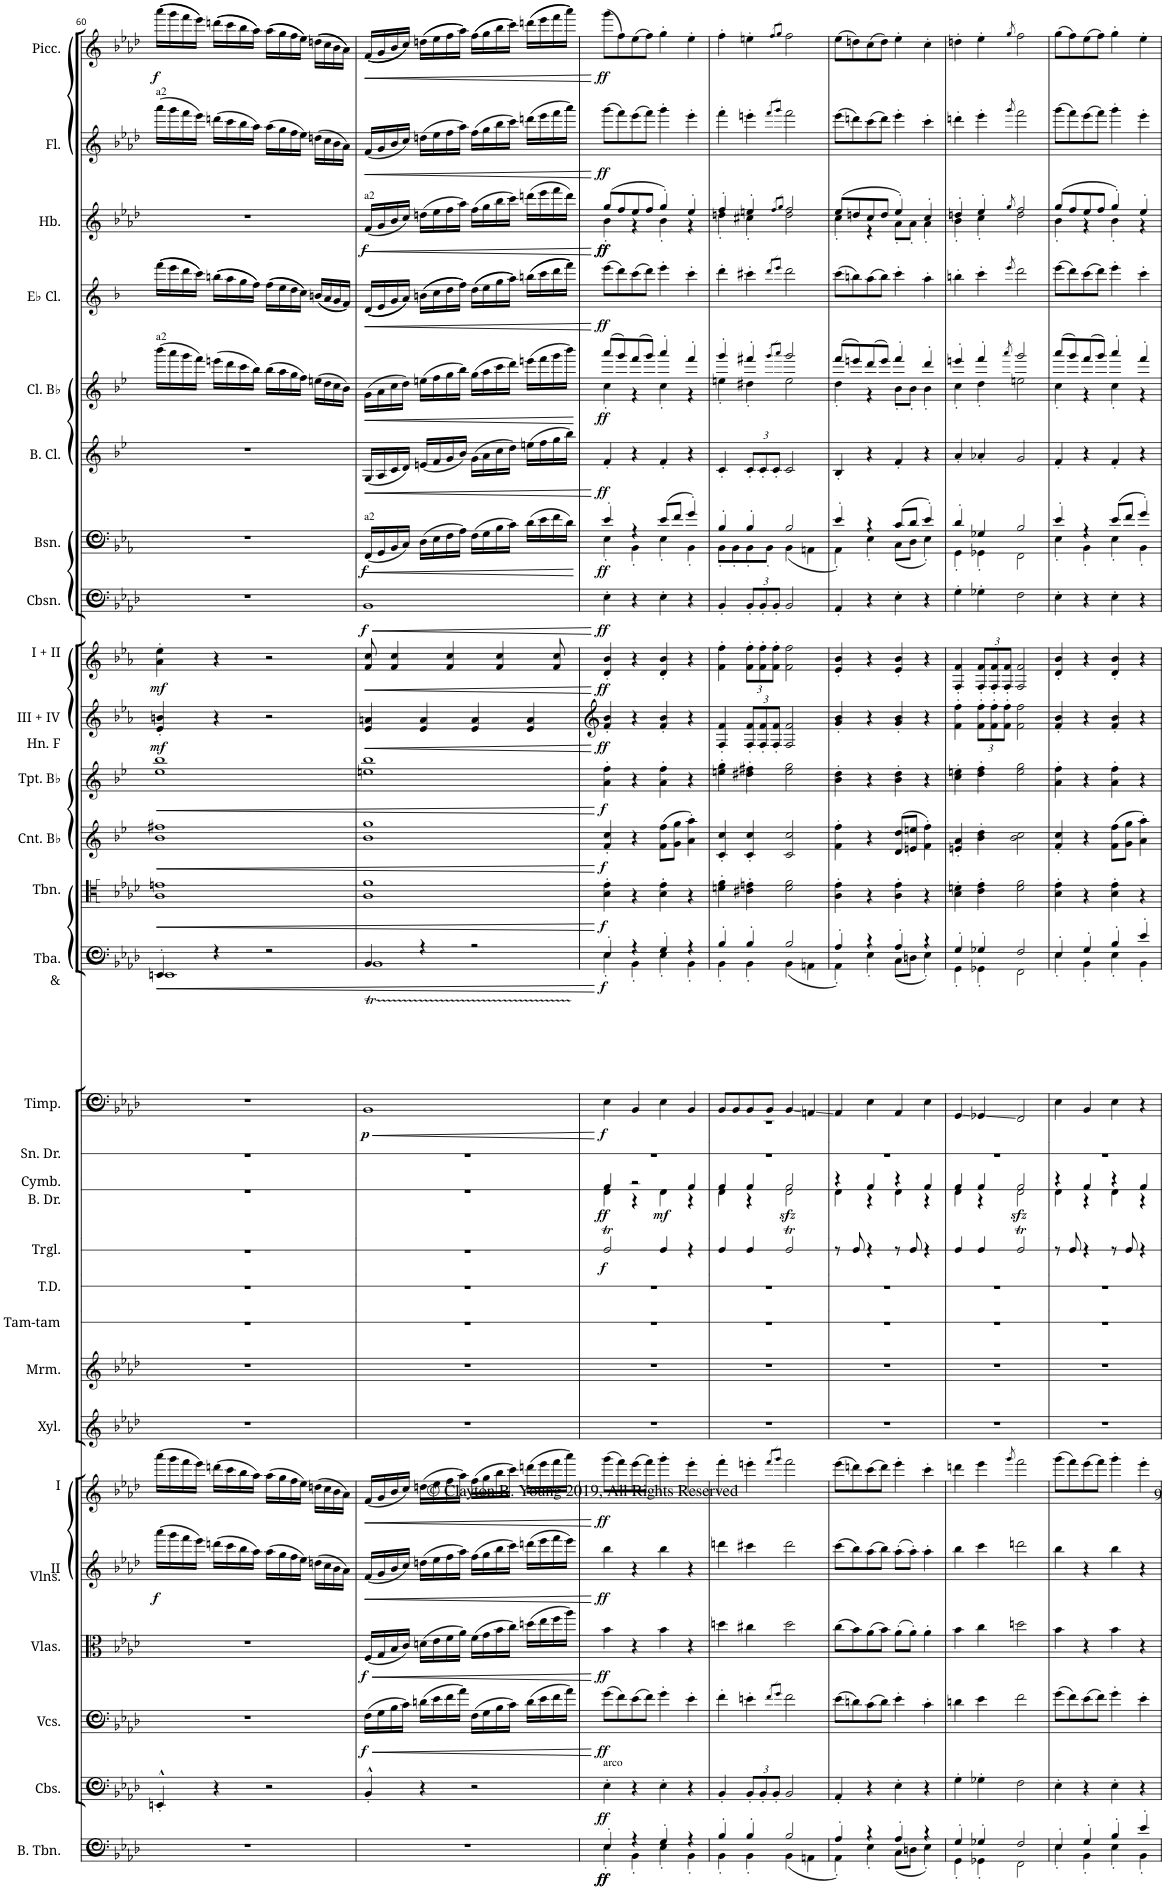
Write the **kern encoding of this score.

**kern	**dynam	**kern	**dynam	**kern	**dynam	**kern	**dynam	**kern	**dynam	**kern	**dynam	**kern	**kern	**kern	**kern	**kern	**dynam	**kern	**dynam	**kern	**kern	**dynam	**kern	**dynam	**kern	**dynam	**kern	**dynam	**kern	**dynam	**kern	**dynam	**kern	**dynam	**kern	**dynam	**kern	**dynam	**kern	**dynam	**kern	**dynam	**kern	**dynam	**kern	**dynam	**kern	**dynam	**kern	**dynam
*part28	*part28	*part27	*part27	*part26	*part26	*part25	*part25	*part24	*part24	*part23	*part23	*part22	*part21	*part20	*part19	*part18	*part18	*part17	*part17	*part16	*part15	*part15	*part14	*part14	*part13	*part13	*part12	*part12	*part11	*part11	*part10	*part10	*part9	*part9	*part8	*part8	*part7	*part7	*part6	*part6	*part5	*part5	*part4	*part4	*part3	*part3	*part2	*part2	*part1	*part1
*staff28	*staff28	*staff27	*staff27	*staff26	*staff26	*staff25	*staff25	*staff24	*staff24	*staff23	*staff23	*staff22	*staff21	*staff20	*staff19	*staff18	*staff18	*staff17	*staff17	*staff16	*staff15	*staff15	*staff14	*staff14	*staff13	*staff13	*staff12	*staff12	*staff11	*staff11	*staff10	*staff10	*staff9	*staff9	*staff8	*staff8	*staff7	*staff7	*staff6	*staff6	*staff5	*staff5	*staff4	*staff4	*staff3	*staff3	*staff2	*staff2	*staff1	*staff1
*I"Bass Trombone	*	*I"Contrabasses	*	*I"Violoncellos	*	*I"Violas	*	*I"II	*	*I"I     Violins	*	*I"Xylophone	*I"Marimba	*I"Tam-tam	*I"Tenor Drum	*I"Triangle	*	*I"Cymbals &amp; Bass Drum	*	*I"Snare Drum	*I"Timpani	*	*I"One Tuba	*	*I"3 Trombones     and	*	*I"Cornets in Bb	*	*I"Trumpets in Bb	*	*I"III + IV	*	*I"I + II     Cors en Fa	*	*I"Contrabassoon	*	*I"Bassoons	*	*I"Bass Clarinet	*	*I"Clarinets in Bb	*	*I"Eb Clarinet	*	*I"Hautbois	*	*I"Flûtes	*	*I"Piccolo	*
*I'B. Tbn.	*	*I'Cbs.	*	*I'Vcs.	*	*I'Vlas.	*	*I'II	*	*I'I     Vlns.	*	*I'Xyl.	*I'Mrm.	*I'Tam-tam	*I'T.D.	*I'Trgl.	*	*I'Cymb. B. Dr.	*	*I'Sn. Dr.	*I'Timp.	*	*I'Tba.	*	*	*	*I'Cnt. Bb	*	*I'Tpt. Bb	*	*I'III + IV	*	*	*	*I'Cbsn.	*	*I'Bsn.	*	*I'B. Cl.	*	*I'Cl. Bb	*	*I'Eb Cl.	*	*I'Hb.	*	*I'Fl.	*	*I'Picc.	*
!!LO:PB:g=z
*clefF4	*	*clefF4	*	*clefF4	*	*clefC3	*	*clefG2	*	*clefG2	*	*clefG2	*clefF4	*clefX	*clefX	*clefX	*	*clefX	*	*clefX	*clefF4	*	*clefF4	*	*clefC4	*	*clefG2	*	*clefG2	*	*clefF4	*	*clefG2	*	*clefF4	*	*clefF4	*	*clefG2	*	*clefG2	*	*clefG2	*	*clefG2	*	*clefG2	*	*clefG2	*
*Trd1c2	*	*Trd7c12	*	*	*	*	*	*	*	*Trd1c2	*	*Trd-7c-12	*	*	*	*	*	*	*	*	*	*	*	*	*	*	*Trd1c2	*	*Trd1c2	*	*Trd4c7	*	*Trd4c7	*	*Trd7c12	*	*	*	*Trd8c14	*	*Trd1c2	*	*Trd-2c-3	*	*	*	*	*	*Trd-7c-12	*
*k[b-e-a-d-]	*	*k[b-e-a-d-]	*	*k[b-e-a-d-]	*	*k[b-e-a-d-]	*	*k[b-e-a-d-]	*	*k[b-e-a-d-]	*	*k[b-e-a-d-]	*k[b-e-a-d-]	*k[]	*k[]	*k[]	*	*k[]	*	*k[]	*k[b-e-a-d-]	*	*k[b-e-a-d-]	*	*k[b-e-a-d-]	*	*k[b-e-]	*	*k[b-e-]	*	*k[b-e-a-]	*	*k[b-e-a-]	*	*k[b-e-a-d-]	*	*k[b-e-a-]	*	*k[b-e-]	*	*k[b-e-]	*	*k[b-]	*	*k[b-e-a-d-]	*	*k[b-e-a-d-]	*	*k[b-e-a-d-]	*
*M4/4	*	*M4/4	*	*M4/4	*	*M4/4	*	*M4/4	*	*M4/4	*	*M4/4	*M4/4	*M4/4	*M4/4	*M4/4	*	*M4/4	*	*M4/4	*M4/4	*	*M4/4	*	*M4/4	*	*M4/4	*	*M4/4	*	*M4/4	*	*M4/4	*	*M4/4	*	*M4/4	*	*M4/4	*	*M4/4	*	*M4/4	*	*M4/4	*	*M4/4	*	*M4/4	*
=60	=60	=60	=60	=60	=60	=60	=60	=60	=60	=60	=60	=60	=60	=60	=60	=60	=60	=60	=60	=60	=60	=60	=60	=60	=60	=60	=60	=60	=60	=60	=60	=60	=60	=60	=60	=60	=60	=60	=60	=60	=60	=60	=60	=60	=60	=60	=60	=60	=60	=60
*	*	*	*	*	*	*	*	*	*	*	*	*	*	*	*	*	*	*	*	*	*^	*	*	*	*	*	*	*	*	*	*	*	*	*	*	*	*	*	*	*	*	*	*	*	*	*	*	*	*	*
!	!	!	!	!	!	!	!	!	!	!	!	!	!	!	!	!	!	!	!	!	!	!	!	!	!	!	!	!	!	!	!	!	!	!	!	!	!	!	!	!	!	!	!	!	!	!	!	!LO:TX:a:t=a2	!	!	!
!	!	!	!	!	!	!	!	!	!	!	!	!	!	!	!	!	!	!	!	!	!	!	!	!	!	!	!	!	!	!	!	!	!	!	!	!	!	!	!	!	!	!LO:TX:a:t=a2	!	!	!	!	!	!	!	!	!
!	!	!	!	!	!	!	!	!	!LO:DY:b	!	!	!	!	!	!	!	!	!	!	!	!	!	!	!	!LO:HP:b	!	!LO:HP:b	!	!LO:HP:b	!	!LO:HP:b	!	!LO:DY:b	!	!LO:DY:b	!	!	!	!	!	!	!	!	!	!	!	!	!	!	!	!LO:DY:b
*	*	*	*	*	*	*	*	*	*	*	*	*	*	*	*	*	*	*	*	*	*	*	*	*^	*	*	*	*	*	*	*	*	*	*	*	*	*	*	*	*	*	*^	*	*	*	*	*	*^	*	*	*
1r	.	4EEn'^^/	.	1r	.	1r	.	(16aaa-\LL	f	(16aaa-\LL	.	1r	1r	1r	1r	1r	.	1r	.	1r	1r	2.ryy	.	4EEn'/	1EE	<	1A- 1en	<	1b- 1ff#X	<	1ee- 1bb-	<	4e-/' 4bn/'	mf	4a-\' 4ee-\'	mf	1r	.	1r	.	1r	.	(16bbb-\LL	(16bbb-LL	.	((16fff\LL	.	1r	.	(16aaa-\LL	(16aaa-LL	.	((16aaa-\LL	f
.	.	.	.	.	.	.	.	16ggg\	.	16ggg\	.	.	.	.	.	.	.	.	.	.	.	.	.	.	.	.	.	.	.	.	.	.	.	.	.	.	.	.	.	.	.	.	16aaa\	16aaa	.	16eee\	.	.	.	16ggg\	16ggg	.	16ggg\	.
.	.	.	.	.	.	.	.	16fff\	.	16fff\	.	.	.	.	.	.	.	.	.	.	.	.	.	.	.	.	.	.	.	.	.	.	.	.	.	.	.	.	.	.	.	.	16ggg\	16ggg	.	16ddd\	.	.	.	16fff\	16fff	.	16fff\	.
.	.	.	.	.	.	.	.	16eee-\JJ)	.	16eee-\JJ)	.	.	.	.	.	.	.	.	.	.	.	.	.	.	.	.	.	.	.	.	.	.	.	.	.	.	.	.	.	.	.	.	16fff\JJ)	16fffJJ)	.	16ccc\JJ))	.	.	.	16eee-\JJ)	16eee-JJ)	.	16eee-\JJ))	.
.	.	4r	.	.	.	.	.	(16dddn\LL	.	(16dddn\LL	.	.	.	.	.	.	.	.	.	.	.	.	.	4r	.	.	.	.	.	.	.	.	4r	.	4r	.	.	.	.	.	.	.	(16eeen\LL	(16eeeLL	.	((16bbn\LL	.	.	.	(16dddn\LL	(16dddLL	.	((16dddn\LL	.
.	.	.	.	.	.	.	.	16ccc\	.	16ccc\	.	.	.	.	.	.	.	.	.	.	.	.	.	.	.	.	.	.	.	.	.	.	.	.	.	.	.	.	.	.	.	.	16ddd\	16ddd	.	16aa\	.	.	.	16ccc\	16ccc	.	16ccc\	.
.	.	.	.	.	.	.	.	16bb-\	.	16bb-\	.	.	.	.	.	.	.	.	.	.	.	.	.	.	.	.	.	.	.	.	.	.	.	.	.	.	.	.	.	.	.	.	16ccc\	16ccc	.	16gg\	.	.	.	16bb-\	16bb-	.	16bb-\	.
.	.	.	.	.	.	.	.	16aa-\JJ)	.	16aa-\JJ)	.	.	.	.	.	.	.	.	.	.	.	.	.	.	.	.	.	.	.	.	.	.	.	.	.	.	.	.	.	.	.	.	16bb-\JJ)	16bb-JJ)	.	16ff\JJ))	.	.	.	16aa-\JJ)	16aa-JJ)	.	16aa-\JJ))	.
.	.	2r	.	.	.	.	.	(16aa-\LL	.	(16aa-\LL	.	.	.	.	.	.	.	.	.	.	.	.	.	2r	.	.	.	.	.	.	.	.	2r	.	2r	.	.	.	.	.	.	.	(16bb-\LL	(16bb-LL	.	((16ff\LL	.	.	.	(16aa-\LL	(16aa-LL	.	((16aa-\LL	.
.	.	.	.	.	.	.	.	16gg\	.	16gg\	.	.	.	.	.	.	.	.	.	.	.	.	.	.	.	.	.	.	.	.	.	.	.	.	.	.	.	.	.	.	.	.	16aa\	16aa	.	16ee\	.	.	.	16gg\	16gg	.	16gg\	.
.	.	.	.	.	.	.	.	16ff\	.	16ff\	.	.	.	.	.	.	.	.	.	.	.	.	.	.	.	.	.	.	.	.	.	.	.	.	.	.	.	.	.	.	.	.	16gg\	16gg	.	16dd\	.	.	.	16ff\	16ff	.	16ff\	.
.	.	.	.	.	.	.	.	16ee-\JJ)	.	16ee-\JJ)	.	.	.	.	.	.	.	.	.	.	.	.	.	.	.	.	.	.	.	.	.	.	.	.	.	.	.	.	.	.	.	.	16ff\JJ)	16ffJJ)	.	16cc\JJ))	.	.	.	16ee-\JJ)	16ee-JJ)	.	16ee-\JJ))	.
.	.	.	.	.	.	.	.	(16ddn\LL	.	(16ddn\LL	.	.	.	.	.	.	.	.	.	.	.	[4bbbb-	.	.	.	.	.	.	.	.	.	.	.	.	.	.	.	.	.	.	.	.	(16een\LL	(16eeLL	.	((16bn/LL	.	.	.	(16ddn\LL	(16ddLL	.	((16ddn\LL	.
.	.	.	.	.	.	.	.	16cc\	.	16cc\	.	.	.	.	.	.	.	.	.	.	.	.	.	.	.	.	.	.	.	.	.	.	.	.	.	.	.	.	.	.	.	.	16dd\	16dd	.	16a/	.	.	.	16cc\	16cc	.	16cc\	.
.	.	.	.	.	.	.	.	16b-\	.	16b-\	.	.	.	.	.	.	.	.	.	.	.	.	.	.	.	.	.	.	.	.	.	.	.	.	.	.	.	.	.	.	.	.	16cc\	16cc	.	16g/	.	.	.	16b-\	16b-	.	16b-\	.
.	.	.	.	.	.	.	.	16a-\JJ)	.	16a-\JJ)	.	.	.	.	.	.	.	.	.	.	.	.	.	.	.	.	.	.	.	.	.	.	.	.	.	.	.	.	.	.	.	.	16b-\JJ)	16b-JJ)	.	16f/JJ))	.	.	.	16a-\JJ)	16a-JJ)	.	16a-\JJ))	.
=61	=61	=61	=61	=61	=61	=61	=61	=61	=61	=61	=61	=61	=61	=61	=61	=61	=61	=61	=61	=61	=61	=61	=61	=61	=61	=61	=61	=61	=61	=61	=61	=61	=61	=61	=61	=61	=61	=61	=61	=61	=61	=61	=61	=61	=61	=61	=61	=61	=61	=61	=61	=61	=61	=61
!	!	!	!	!	!	!	!	!	!	!	!	!	!	!	!	!	!	!	!	!	!	!	!	!	!	!	!	!	!	!	!	!	!	!	!	!	!	!	!	!	!	!	!	!	!	!	!	!LO:TX:a:t=a2	!	!	!	!	!	!
!	!	!	!	!	!	!	!	!	!	!	!	!	!	!	!	!	!	!	!	!	!	!	!	!	!	!	!	!	!	!	!	!	!	!	!	!	!	!	!LO:TX:a:t=a2	!	!	!	!	!	!	!	!	!	!	!	!	!	!	!
!	!	!	!	!	!LO:HP:b	!	!LO:HP:b	!	!LO:HP:b	!	!LO:HP:b	!	!	!	!	!	!	!	!	!	!	!	!LO:HP:b	!	!	!	!	!	!	!	!	!	!	!LO:HP:b	!	!LO:HP:b	!	!LO:HP:b	!	!LO:HP:b	!	!LO:HP:b	!	!	!LO:HP:b	!	!LO:HP:b	!	!LO:HP:b	!	!	!LO:HP:b	!	!LO:HP:b
*	*	*	*	*	*	*	*	*	*	*	*	*	*	*	*	*	*	*	*	*	*	*	*	*	*	*	*	*	*	*	*	*	*	*	*	*	*	*	*^	*	*	*	*	*	*	*	*	*^	*	*	*	*	*	*
!	!	!	!	!	!LO:DY:n=1:b	!	!LO:DY:n=1:b	!	!	!	!	!	!	!	!	!	!	!	!	!	!	!	!LO:DY:n=1:b	!	!	!	!	!	!	!	!	!	!	!	!	!	!	!LO:DY:n=1:b	!	!	!LO:DY:n=1:b	!	!	!	!	!	!	!	!	!	!LO:DY:n=1:b	!	!	!	!	!
1r	.	4BB-'^^/	.	(16F\LL	< f	(16F/LL	< f	(16f/LL	<	(16f/LL	<	1r	1r	1r	1r	1r	.	1r	.	1r	1BB-T	1bbbb-_	< p	4BB-/	1BB-	.	1A- 1f	.	1b- 1gg	.	1een 1bb-	.	4e-/ 4an/	<	8f/ 8cc/	<	1BB-	< f	(16FF/LL	(16FFLL	< f	(16G/LL	<	(16g\LL	(16gLL	<	((16d/LL	<	(16f/LL	(16fLL	< f	(16f/LL	(16fLL	<	((16f/LL	<
.	.	.	.	16G\	.	16G/	.	16g/	.	16g/	.	.	.	.	.	.	.	.	.	.	.	.	.	.	.	.	.	.	.	.	.	.	.	.	.	.	.	.	16GG/	16GG	.	16A/	.	16a\	16a	.	16e/	.	16g/	16g	.	16g/	16g	.	16g/	.
.	.	.	.	16B-\	.	16B-/	.	16b-/	.	16b-/	.	.	.	.	.	.	.	.	.	.	.	.	.	.	.	.	.	.	.	.	.	.	.	.	4f/ 4cc/	.	.	.	16BB-/	16BB-	.	16c/	.	16cc\	16cc	.	16g/	.	16b-/	16b-	.	16b-/	16b-	.	16b-/	.
.	.	.	.	16c\JJ)	.	16c/JJ)	.	16cc/JJ)	.	16cc/JJ)	.	.	.	.	.	.	.	.	.	.	.	.	.	.	.	.	.	.	.	.	.	.	.	.	.	.	.	.	16C/JJ)	16CJJ)	.	16d/JJ)	.	16dd\JJ)	16ddJJ)	.	16a/JJ))	.	16cc/JJ)	16ccJJ)	.	16cc/JJ)	16ccJJ)	.	16cc/JJ))	.
.	.	4r	.	(16dn\LL	.	(16dn\LL	.	(16ddn\LL	.	(16ddn\LL	.	.	.	.	.	.	.	.	.	.	.	.	.	4r	.	.	.	.	.	.	.	.	4e-/ 4a/	.	.	.	.	.	(16D\LL	(16DLL	.	(16en/LL	.	(16een\LL	(16eeLL	.	((16bn\LL	.	(16ddn\LL	(16ddLL	.	(16ddn\LL	(16ddLL	.	((16ddn\LL	.
.	.	.	.	16e-\	.	16e-\	.	16ee-\	.	16ee-\	.	.	.	.	.	.	.	.	.	.	.	.	.	.	.	.	.	.	.	.	.	.	.	.	.	.	.	.	16E-\	16E-	.	16f/	.	16ff\	16ff	.	16cc\	.	16ee-\	16ee-	.	16ee-\	16ee-	.	16ee-\	.
.	.	.	.	16f\	.	16f\	.	16ff\	.	16ff\	.	.	.	.	.	.	.	.	.	.	.	.	.	.	.	.	.	.	.	.	.	.	.	.	4f/ 4cc/	.	.	.	16F\	16F	.	16g/	.	16gg\	16gg	.	16dd\	.	16ff\	16ff	.	16ff\	16ff	.	16ff\	.
.	.	.	.	16a-\JJ)	.	16a-\JJ)	.	16aa-\JJ)	.	16aa-\JJ)	.	.	.	.	.	.	.	.	.	.	.	.	.	.	.	.	.	.	.	.	.	.	.	.	.	.	.	.	16A-\JJ)	16A-JJ)	.	16b-/JJ)	.	16bb-\JJ)	16bb-JJ)	.	16ff\JJ))	.	16aa-\JJ)	16aa-JJ)	.	16aa-\JJ)	16aa-JJ)	.	16aa-\JJ))	.
.	.	2r	.	(16F\LL	.	(16f\LL	.	(16ff\LL	.	(16ff\LL	.	.	.	.	.	.	.	.	.	.	.	.	.	2r	.	.	.	.	.	.	.	.	4e-/ 4a/	.	.	.	.	.	(16F\LL	(16FLL	.	(16g\LL	.	(16gg\LL	(16ggLL	.	((16dd\LL	.	(16ff\LL	(16ffLL	.	(16ff\LL	(16ffLL	.	((16ff\LL	.
.	.	.	.	16G\	.	16g\	.	16gg\	.	16gg\	.	.	.	.	.	.	.	.	.	.	.	.	.	.	.	.	.	.	.	.	.	.	.	.	.	.	.	.	16G\	16G	.	16a\	.	16aa\	16aa	.	16ee\	.	16gg\	16gg	.	16gg\	16gg	.	16gg\	.
.	.	.	.	16B-\	.	16b-\	.	16bb-\	.	16bb-\	.	.	.	.	.	.	.	.	.	.	.	.	.	.	.	.	.	.	.	.	.	.	.	.	4f/ 4cc/	.	.	.	16B-\	16B-	.	16cc\	.	16ccc\	16ccc	.	16gg\	.	16bb-\	16bb-	.	16bb-\	16bb-	.	16bb-\	.
.	.	.	.	16c\JJ)	.	16cc\JJ)	.	16ccc\JJ)	.	16ccc\JJ)	.	.	.	.	.	.	.	.	.	.	.	.	.	.	.	.	.	.	.	.	.	.	.	.	.	.	.	.	16c\JJ)	16cJJ)	.	16dd\JJ)	.	16ddd\JJ)	16dddJJ)	.	16aa\JJ))	.	16ccc\JJ)	16cccJJ)	.	16ccc\JJ)	16cccJJ)	.	16ccc\JJ))	.
.	.	.	.	(16d\LL	.	(16ddn\LL	.	(16dddn\LL	.	(16dddn\LL	.	.	.	.	.	.	.	.	.	.	.	.	.	.	.	.	.	.	.	.	.	.	4e-/ 4a/	.	.	.	.	.	(16d\LL	(16dLL	.	(16een\LL	.	(16eeen\LL	(16eeeLL	.	((16bbn\LL	.	(16dddn\LL	(16dddLL	.	(16dddn\LL	(16dddLL	.	((16dddn\LL	.
.	.	.	.	16e-\	.	16ee-\	.	16eee-\	.	16eee-\	.	.	.	.	.	.	.	.	.	.	.	.	.	.	.	.	.	.	.	.	.	.	.	.	.	.	.	.	16e-\	16e-	.	16ff\	.	16fff\	16fff	.	16ccc\	.	16eee-\	16eee-	.	16eee-\	16eee-	.	16eee-\	.
.	.	.	.	16f\	.	16ff\	.	16fff\	.	16fff\	.	.	.	.	.	.	.	.	.	.	.	.	.	.	.	.	.	.	.	.	.	.	.	.	8f/ 8cc/	.	.	.	16f\	16f	.	16gg\	.	16ggg\	16ggg	.	16ddd\	.	16fff\	16fff	.	16fff\	16fff	.	16fff\	.
.	.	.	.	16a-\JJ)	.	16aa-\JJ)	.	16eee-\JJ)	.	16aaa-\JJ)	.	.	.	.	.	.	.	.	.	.	.	.	.	.	.	.	.	.	.	.	.	.	.	.	.	.	.	.	16d\JJ)	16dJJ)	.	16bb-\JJ)	.	16bbb-\JJ)	16bbb-JJ)	.	16fff\JJ))	.	16ddd\JJ)	16dddJJ)	.	16aaa-\JJ)	16aaa-JJ)	.	16aaa-\JJ))	.
*	*	*	*	*	*	*	*	*	*	*	*	*	*	*	*	*	*	*	*	*	*v	*v	*	*	*	*	*	*	*	*	*	*	*	*	*	*	*	*	*v	*v	*	*	*	*v	*v	*	*	*	*v	*v	*	*v	*v	*	*	*
*	*	*	*	*	*	*	*	*	*	*	*	*	*	*	*	*	*	*	*	*	*	*	*v	*v	*	*	*	*	*	*	*	*	*	*	*	*	*	*	*	*	*	*	*	*	*	*	*	*	*	*	*
.	.	.	.	.	[	.	[	.	[	.	[	.	.	.	.	.	.	.	.	.	.	[	.	[	.	[	.	[	.	[	.	[	.	[	.	[	.	[	.	[	.	[	.	[	.	[	.	[	.	[
=62	=62	=62	=62	=62	=62	=62	=62	=62	=62	=62	=62	=62	=62	=62	=62	=62	=62	=62	=62	=62	=62	=62	=62	=62	=62	=62	=62	=62	=62	=62	=62	=62	=62	=62	=62	=62	=62	=62	=62	=62	=62	=62	=62	=62	=62	=62	=62	=62	=62	=62
*^	*	*	*	*	*	*	*	*	*	*	*	*	*	*	*	*	*	*^	*	*	*^	*	*^	*	*	*	*	*	*	*	*	*	*	*	*	*	*^	*	*	*	*^	*	*	*	*^	*	*	*	*	*
!	!	!	!LO:TX:a:t=arco	!	!	!	!	!	!	!	!	!	!	!	!	!	!	!	!	!	!	!	!	!	!	!	!	!	!	!	!	!	!	!	!	!	!	!	!	!	!	!	!	!	!	!	!	!	!	!	!	!	!	!	!	!	!
!	!	!LO:DY:b	!	!	!	!	!	!	!	!	!	!	!	!	!	!	!	!	!	!	!	!	!	!	!	!	!	!	!	!	!	!	!	!	!	!	!	!	!	!	!	!	!	!	!	!	!	!	!	!	!	!	!	!	!	!	!
!	!	!LO:DY:n=1:b	!	!LO:DY:b	!	!LO:DY:b	!	!LO:DY:b	!	!LO:DY:b	!	!LO:DY:b	!	!	!	!	!	!LO:DY:b	!	!	!LO:DY:b	!	!	!	!LO:DY:b	!	!	!LO:DY:b	!	!LO:DY:b	!	!LO:DY:b	!	!LO:DY:b	!	!LO:DY:b	!	!LO:DY:b	!	!LO:DY:b	!	!	!LO:DY:b	!	!LO:DY:b	!	!	!LO:DY:b	!	!LO:DY:b	!	!	!LO:DY:b	!	!	!	!
!	!	!	!	!	!	!	!	!	!	!	!	!	!	!	!	!	!	!	!	!	!	!	!	!	!	!	!	!	!	!	!	!	!	!	!	!	!	!	!	!	!	!	!	!	!	!	!	!	!	!	!	!	!LO:DY:n=1:b	!	!LO:DY:b	!	!LO:DY:b
4E-'/	4E-'\	ff ff	4E-'\	ff	(8g\L	ff	4b-\	ff	4bb-\	ff	(8ggg\L	ff	1r	1r	1r	1r	2Ret^/	f	4Rf/	4Rd\	ff	1r	4E-\	2bbbb-]	f	4E-'/	4E-'\	f	4B-\' 4e-\'	f	4f/' 4cc/'	f	4a\' 4ff\'	f	4f/' 4b-/'	ff	4d/' 4b-/'	ff	4E-'\	ff	4e-'/	4E-'\	ff	4f'/	ff	(8aaa/L	4cc'\	ff	(8eee\L	ff	(8gg/L	4b-'\	ff ff	(8ggg\L	ff	(8ggg\L	ff
.	.	.	.	.	8f\)	.	.	.	.	.	8fff\)	.	.	.	.	.	.	.	.	.	.	.	.	.	.	.	.	.	.	.	.	.	.	.	.	.	.	.	.	.	.	.	.	.	.	8ggg/)	.	.	8ddd\)	.	8ff/	.	.	8fff\)	.	8ff\)	.
4r	4BB-'\	.	4r	.	(8e-\	.	4r	.	4r	.	(8eee-\	.	.	.	.	.	.	.	2r	4r	.	.	4BB-/	.	.	4r	4BB-'\	.	4r	.	4r	.	4r	.	4r	.	4r	.	4r	.	4r	4BB-'\	.	4r	.	(8fff/	4r	.	(8ccc\	.	8ee-/	4r	.	(8eee-\	.	(8ee-\	.
.	.	.	.	.	8f\J)	.	.	.	.	.	8fff\J)	.	.	.	.	.	.	.	.	.	.	.	.	.	.	.	.	.	.	.	.	.	.	.	.	.	.	.	.	.	.	.	.	.	.	8ggg/J)	.	.	8ddd\J)	.	8ff/J	.	.	8fff\J)	.	8ff\J)	.
!	!	!	!	!	!	!	!	!	!	!	!	!	!	!	!	!	!	!	!	!	!LO:DY:b	!	!	!	!	!	!	!	!	!	!	!	!	!	!	!	!	!	!	!	!	!	!	!	!	!	!	!	!	!	!	!	!	!	!	!	!
4G'/	4E-'\	.	4E-'\	.	4g'\	.	4b-\	.	4bb-\	.	4ggg'\	.	.	.	.	.	4Re/	.	.	4Rd\	mf	.	4E-\	2ryy	.	4G'/	4E-'\	.	4B-\' 4e-\'	.	(8f\ 8ff\L	.	4a\' 4ff\'	.	4f/' 4b-/'	.	4d/' 4b-/'	.	4E-'\	.	(8e-/L	4E-'\	.	4f'/	.	4aaa'/	4cc'\	.	4eee'\	.	4gg'/)	4b-'\	.	4ggg'\	.	4gg'\	.
.	.	.	.	.	.	.	.	.	.	.	.	.	.	.	.	.	.	.	.	.	.	.	.	.	.	.	.	.	.	.	8g\ 8gg\J	.	.	.	.	.	.	.	.	.	8f/J	.	.	.	.	.	.	.	.	.	.	.	.	.	.	.	.
4r	4BB-'\	.	4r	.	4e-'\	.	4r	.	4r	.	4eee-'\	.	.	.	.	.	4r	.	4Rf/	4r	.	.	4BB-/	.	.	4r	4BB-'\	.	4r	.	4a\' 4aa\')	.	4r	.	4r	.	4r	.	4r	.	4g'/)	4BB-'\	.	4r	.	4fff'/	4r	.	4ccc'\	.	4ee-'/	4r	.	4eee-'\	.	4ee-'\	.
=63	=63	=63	=63	=63	=63	=63	=63	=63	=63	=63	=63	=63	=63	=63	=63	=63	=63	=63	=63	=63	=63	=63	=63	=63	=63	=63	=63	=63	=63	=63	=63	=63	=63	=63	=63	=63	=63	=63	=63	=63	=63	=63	=63	=63	=63	=63	=63	=63	=63	=63	=63	=63	=63	=63	=63	=63	=63
4B-'/	4BB-'\	.	4BB-'/	.	4f'\	.	4ddn\	.	4dddn\	.	4fff'\	.	1r	1r	1r	1r	4Re/	.	4Rf/	4Rd\	.	1r	8BB-/L	1r	.	4B-'/	4BB-'\	.	4dn\' 4f\'	.	4c/' 4cc/'	.	4een\' 4gg\'	.	4F/' 4f/'	.	4f\' 4ff\'	.	4BB-'/	.	4B-'/	8BB-'\L	.	4c'/	.	4ggg'/	4een'\	.	4ddd'\	.	4ff'/	4ddn'\	.	4fff'\	.	4ff'\	.
.	.	.	.	.	.	.	.	.	.	.	.	.	.	.	.	.	.	.	.	.	.	.	8BB-/	.	.	.	.	.	.	.	.	.	.	.	.	.	.	.	.	.	.	8BB-'\	.	.	.	.	.	.	.	.	.	.	.	.	.	.	.
*	*	*	*Xbrackettup	*	*	*	*	*	*	*	*	*	*	*	*	*	*	*	*	*	*	*	*	*	*	*	*	*	*	*	*	*	*	*	*Xbrackettup	*	*Xbrackettup	*	*Xbrackettup	*	*	*	*	*Xbrackettup	*	*	*	*	*	*	*	*	*	*	*	*	*
4B-'/	4BB-'\	.	12BB-'/L	.	4en'\	.	4cc#X\	.	4ccc#X\	.	4eeen'\	.	.	.	.	.	4Re/	.	4Rf/	4r	.	.	8BB-/	.	.	4B-'/	4BB-'\	.	4c#X\' 4en\'	.	4c/' 4cc/'	.	4dd#X\' 4ff#X\'	.	12F/' 12f/'L	.	12f\' 12ff\'L	.	12BB-'/L	.	4B-'/	8BB-'\	.	12c'/L	.	4fff#X'/	4dd#X'\	.	4ccc#X'\	.	4een'/	4cc#X'\	.	4eeen'\	.	4een'\	.
.	.	.	12BB-'/	.	.	.	.	.	.	.	.	.	.	.	.	.	.	.	.	.	.	.	.	.	.	.	.	.	.	.	.	.	.	.	12F/' 12f/'	.	12f\' 12ff\'	.	12BB-'/	.	.	.	.	12c'/	.	.	.	.	.	.	.	.	.	.	.	.	.
.	.	.	.	.	.	.	.	.	.	.	.	.	.	.	.	.	.	.	.	.	.	.	8BB-/J	.	.	.	.	.	.	.	.	.	.	.	.	.	.	.	.	.	.	8BB-'\J	.	.	.	.	.	.	.	.	.	.	.	.	.	.	.
.	.	.	12BB-'/J	.	.	.	.	.	.	.	.	.	.	.	.	.	.	.	.	.	.	.	.	.	.	.	.	.	.	.	.	.	.	.	12F/' 12f/'J	.	12f\' 12ff\'J	.	12BB-'/J	.	.	.	.	12c'/J	.	.	.	.	.	.	.	.	.	.	.	.	.
.	.	.	.	.	8qf/L	.	.	.	.	.	8qfff/L	.	.	.	.	.	.	.	.	.	.	.	.	.	.	.	.	.	.	.	.	.	.	.	.	.	.	.	.	.	.	.	.	.	.	8qggg/L	.	.	8qddd/L	.	8qff/L	.	.	8qfff/L	.	8qff/L	.
.	.	.	.	.	8qg/J	.	.	.	.	.	8qggg/J	.	.	.	.	.	.	.	.	.	.	.	.	.	.	.	.	.	.	.	.	.	.	.	.	.	.	.	.	.	.	.	.	.	.	8qaaa/J	.	.	8qeee/J	.	8qgg/J	.	.	8qggg/J	.	8qgg/J	.
!	!	!	!	!	!	!	!	!	!	!	!	!	!	!	!	!	!	!	!	!	!LO:DY:b	!	!	!	!	!	!	!	!	!	!	!	!	!	!	!	!	!	!	!	!	!	!	!	!	!	!	!	!	!	!	!	!	!	!	!	!
2B-/	(4BB-\	.	2BB-/	.	2f\	.	2dd\	.	2ddd\	.	2fff\	.	.	.	.	.	2Ret^/	.	2Rf/	2Rd\	sfz	.	4BB--/	.	.	2B-/	(4BB-\	.	2d\ 2f\	.	2c/ 2cc/	.	2ee\ 2gg\	.	2F/ 2f/	.	2f\ 2ff\	.	2BB-/	.	2B-/	(4BB-\	.	2c/	.	2ggg/	2ee\	.	2ddd\	.	2ff/	2dd\	.	2fff\	.	2ff\	.
.	4AAn\	.	.	.	.	.	.	.	.	.	.	.	.	.	.	.	.	.	.	.	.	.	4AA-X/	.	.	.	4AAn\	.	.	.	.	.	.	.	.	.	.	.	.	.	.	4AAn\	.	.	.	.	.	.	.	.	.	.	.	.	.	.	.
*	*	*	*	*	*	*	*	*	*	*	*	*	*	*	*	*	*	*	*	*	*	*	*v	*v	*	*	*	*	*	*	*	*	*	*	*	*	*	*	*	*	*	*	*	*	*	*	*	*	*	*	*	*	*	*	*	*	*
=64	=64	=64	=64	=64	=64	=64	=64	=64	=64	=64	=64	=64	=64	=64	=64	=64	=64	=64	=64	=64	=64	=64	=64	=64	=64	=64	=64	=64	=64	=64	=64	=64	=64	=64	=64	=64	=64	=64	=64	=64	=64	=64	=64	=64	=64	=64	=64	=64	=64	=64	=64	=64	=64	=64	=64	=64
4A-'/	4AA-'\)	.	4AA-'/	.	(8e-\L	.	(8cc\L	.	(8ccc\L	.	(8eee-\L	.	1r	1r	1r	1r	8r	.	4r	4Rd\	.	1r	4AA-/	.	4A-'/	4AA-'\)	.	4A-\' 4e-\'	.	4f\' 4ff\'	.	4b-\' 4dd\'	.	4g/' 4b-/'	.	4e-/' 4b-/'	.	4AA-'/	.	4e-'/	4AA-'\)	.	4B-'/	.	(8fff/L	4dd'\	.	(8ccc\L	.	(8ee-/L	4cc'\	.	(8eee-\L	.	(8ee-\L	.
.	.	.	.	.	8dn\)	.	8b-\)	.	8bb-\)	.	8dddn\)	.	.	.	.	.	8Re/	.	.	.	.	.	.	.	.	.	.	.	.	.	.	.	.	.	.	.	.	.	.	.	.	.	.	.	8eeen/)	.	.	8bbn\)	.	8ddn/	.	.	8dddn\)	.	8ddn\)	.
4r	4E-'\	.	4r	.	(8c\	.	(8a-\	.	(8aa-\	.	(8ccc\	.	.	.	.	.	4r	.	4Rf/	4r	.	.	4E-\	.	4r	4E-'\	.	4r	.	4r	.	4r	.	4r	.	4r	.	4r	.	4r	4E-'\	.	4r	.	(8ddd/	4r	.	(8aa\	.	8cc/	4r	.	(8ccc\	.	(8cc\	.
.	.	.	.	.	8d\J)	.	8b-\J)	.	8bb-\J)	.	8ddd\J)	.	.	.	.	.	.	.	.	.	.	.	.	.	.	.	.	.	.	.	.	.	.	.	.	.	.	.	.	.	.	.	.	.	8eee/J)	.	.	8bb\J)	.	8dd/J	.	.	8ddd\J)	.	8dd\J)	.
4A-'/	(8C\L	.	4E-'\	.	4e-'\	.	(8a-'\L	.	(8aa-'\L	.	4eee-'\	.	.	.	.	.	8r	.	4r	4Rd\	.	.	4AA-/	.	4A-'/	(8C\L	.	4A-\' 4e-\'	.	(8d/ 8dd/L	.	4b-\' 4dd\'	.	4g/' 4b-/'	.	4e-/' 4b-/'	.	4E-'\	.	(8c/L	(8C\L	.	4f'/	.	4fff'/	8b-'\L	.	4ccc'\	.	4ee-'/)	8a-'\L	.	4eee-'\	.	4ee-'\	.
.	8Dn\J	.	.	.	.	.	8a-'\J)	.	8aa-'\J)	.	.	.	.	.	.	.	8Re/	.	.	.	.	.	.	.	.	8Dn\J	.	.	.	8en/ 8een/J	.	.	.	.	.	.	.	.	.	8d/J	8D\J	.	.	.	.	8b-'\J	.	.	.	.	8a-'\J	.	.	.	.	.
4r	4E-'\)	.	4r	.	4c'\	.	4a-'\	.	4aa-'\	.	4ccc'\	.	.	.	.	.	4r	.	4Rf/	4r	.	.	4E-\	.	4r	4E-'\)	.	4r	.	4f\' 4ff\')	.	4r	.	4r	.	4r	.	4r	.	4e-'/)	4E-'\)	.	4r	.	4ddd'/	4b-'\	.	4aa'\	.	4cc'/	4a-'\	.	4ccc'\	.	4cc'\	.
=65	=65	=65	=65	=65	=65	=65	=65	=65	=65	=65	=65	=65	=65	=65	=65	=65	=65	=65	=65	=65	=65	=65	=65	=65	=65	=65	=65	=65	=65	=65	=65	=65	=65	=65	=65	=65	=65	=65	=65	=65	=65	=65	=65	=65	=65	=65	=65	=65	=65	=65	=65	=65	=65	=65	=65	=65
4G'/	4GG'\	.	4G'\	.	4dn\	.	4b-\	.	4bb-\	.	4dddn\	.	1r	1r	1r	1r	4Re/	.	4Rf/	4Rd\	.	1r	4GG-/	.	4G'/	4GG'\	.	4B-\' 4dn\'	.	4en/' 4a/'	.	4cc\' 4een\'	.	4f\' 4ff\'	.	4F/' 4f/'	.	4G'\	.	4d'/	4GG'\	.	4a'/	.	4eeen'/	4cc'\	.	4bbn'\	.	4ddn'/	4b-'\	.	4dddn'\	.	4ddn'\	.
4G-X'/	4GG-X'\	.	4G-X'\	.	4e-\	.	4cc\	.	4ccc\	.	4eee-\	.	.	.	.	.	4Re/	.	4Rf/	4r	.	.	4GG--X/	.	4G-X'/	4GG-X'\	.	4c\' 4e-\'	.	4b-\' 4dd\'	.	4dd\' 4ff\'	.	12f\' 12ff\'L	.	12F/' 12f/'L	.	4G-X'\	.	4G-X/	4GG-X'\	.	4a-X'/	.	4fff'/	4dd'\	.	4ccc'\	.	4ee-'/	4cc'\	.	4eee-'\	.	4ee-'\	.
.	.	.	.	.	.	.	.	.	.	.	.	.	.	.	.	.	.	.	.	.	.	.	.	.	.	.	.	.	.	.	.	.	.	12f\' 12ff\'	.	12F/' 12f/'	.	.	.	.	.	.	.	.	.	.	.	.	.	.	.	.	.	.	.	.
.	.	.	.	.	.	.	.	.	.	.	.	.	.	.	.	.	.	.	.	.	.	.	.	.	.	.	.	.	.	.	.	.	.	12f\' 12ff\'J	.	12F/' 12f/'J	.	.	.	.	.	.	.	.	.	.	.	.	.	.	.	.	.	.	.	.
.	.	.	.	.	.	.	.	.	.	.	8qggg/	.	.	.	.	.	.	.	.	.	.	.	.	.	.	.	.	.	.	.	.	.	.	.	.	.	.	.	.	.	.	.	.	.	8qaaa/	.	.	8qeee/	.	8qgg/	.	.	8qggg/	.	8qgg/	.
!	!	!	!	!	!	!	!	!	!	!	!	!	!	!	!	!	!	!	!	!	!LO:DY:b	!	!	!	!	!	!	!	!	!	!	!	!	!	!	!	!	!	!	!	!	!	!	!	!	!	!	!	!	!	!	!	!	!	!	!
2F/	2FF\	.	2F\	.	2f\	.	2ddn\	.	2dddn\	.	2fff\	.	.	.	.	.	2Ret^/	.	2Rf/	2Rd\	sfz	.	2FF/	.	2F/	2FF\	.	2d\ 2f\	.	2b-\ 2cc\	.	2ee\ 2gg\	.	2f\ 2ff\	.	2F/ 2f/	.	2F\	.	2B-/	2FF\	.	2g/	.	2ggg/	2een\	.	2ddd\	.	2ff/	2dd\	.	2fff\	.	2ff\	.
=66	=66	=66	=66	=66	=66	=66	=66	=66	=66	=66	=66	=66	=66	=66	=66	=66	=66	=66	=66	=66	=66	=66	=66	=66	=66	=66	=66	=66	=66	=66	=66	=66	=66	=66	=66	=66	=66	=66	=66	=66	=66	=66	=66	=66	=66	=66	=66	=66	=66	=66	=66	=66	=66	=66	=66	=66
4E-'/	4E-'\	.	4E-'\	.	(8g\L	.	4b-\	.	4bb-\	.	(8ggg\L	.	1r	1r	1r	1r	8r	.	4r	4Rd\	.	1r	4E-\	.	4E-'/	4E-'\	.	4B-\' 4e-\'	.	4f/' 4cc/'	.	4a\' 4ff\'	.	4f/' 4b-/'	.	4d/' 4b-/'	.	4E-'\	.	4e-'/	4E-'\	.	4f'/	.	(8aaa/L	4cc'\	.	(8eee\L	.	(8gg/L	4b-'\	.	(8ggg\L	.	(8gg\L	.
.	.	.	.	.	8f\)	.	.	.	.	.	8fff\)	.	.	.	.	.	8Re/	.	.	.	.	.	.	.	.	.	.	.	.	.	.	.	.	.	.	.	.	.	.	.	.	.	.	.	8ggg/)	.	.	8ddd\)	.	8ff/	.	.	8fff\)	.	8ff\)	.
4G'/	4BB-'\	.	4r	.	(8e-\	.	4r	.	4r	.	(8eee-\	.	.	.	.	.	4r	.	4Rf/	4r	.	.	4BB-/	.	4G'/	4BB-'\	.	4r	.	4r	.	4r	.	4r	.	4r	.	4r	.	4r	4BB-'\	.	4r	.	(8fff/	4r	.	(8ccc\	.	8ee-/	4r	.	(8eee-\	.	(8ee-\	.
.	.	.	.	.	8f\J)	.	.	.	.	.	8fff\J)	.	.	.	.	.	.	.	.	.	.	.	.	.	.	.	.	.	.	.	.	.	.	.	.	.	.	.	.	.	.	.	.	.	8ggg/J)	.	.	8ddd\J)	.	8ff/J	.	.	8fff\J)	.	8ff\J)	.
4B-'/	4E-'\	.	4E-'\	.	4g'\	.	4b-\	.	4bb-\	.	4ggg'\	.	.	.	.	.	8r	.	4r	4Rd\	.	.	4E-\	.	4B-'/	4E-'\	.	4B-\' 4e-\'	.	(8f\ 8ff\L	.	4a\' 4ff\'	.	4f/' 4b-/'	.	4d/' 4b-/'	.	4E-'\	.	(8e-/L	4E-'\	.	4f'/	.	4aaa'/	4cc'\	.	4eee'\	.	4gg'/)	4b-'\	.	4ggg'\	.	4gg'\	.
.	.	.	.	.	.	.	.	.	.	.	.	.	.	.	.	.	8Re/	.	.	.	.	.	.	.	.	.	.	.	.	8g\ 8gg\J	.	.	.	.	.	.	.	.	.	8f/J	.	.	.	.	.	.	.	.	.	.	.	.	.	.	.	.
4e-'/	4BB-'\	.	4r	.	4e-'\	.	4r	.	4r	.	4eee-'\	.	.	.	.	.	4r	.	4Rf/	4r	.	.	4r	.	4e-'/	4BB-'\	.	4r	.	4a\' 4aa\')	.	4r	.	4r	.	4r	.	4r	.	4g'/)	4BB-'\	.	4r	.	4fff'/	4r	.	4ccc'\	.	4ee-'/	4r	.	4eee-'\	.	4ee-'\	.
*v	*v	*	*	*	*	*	*	*	*	*	*	*	*	*	*	*	*	*	*v	*v	*	*	*	*	*v	*v	*	*	*	*	*	*	*	*	*	*	*	*	*	*v	*v	*	*	*	*v	*v	*	*	*	*v	*v	*	*	*	*	*
=	=	=	=	=	=	=	=	=	=	=	=	=	=	=	=	=	=	=	=	=	=	=	=	=	=	=	=	=	=	=	=	=	=	=	=	=	=	=	=	=	=	=	=	=	=	=	=	=	=	=
*-	*-	*-	*-	*-	*-	*-	*-	*-	*-	*-	*-	*-	*-	*-	*-	*-	*-	*-	*-	*-	*-	*-	*-	*-	*-	*-	*-	*-	*-	*-	*-	*-	*-	*-	*-	*-	*-	*-	*-	*-	*-	*-	*-	*-	*-	*-	*-	*-	*-	*-
